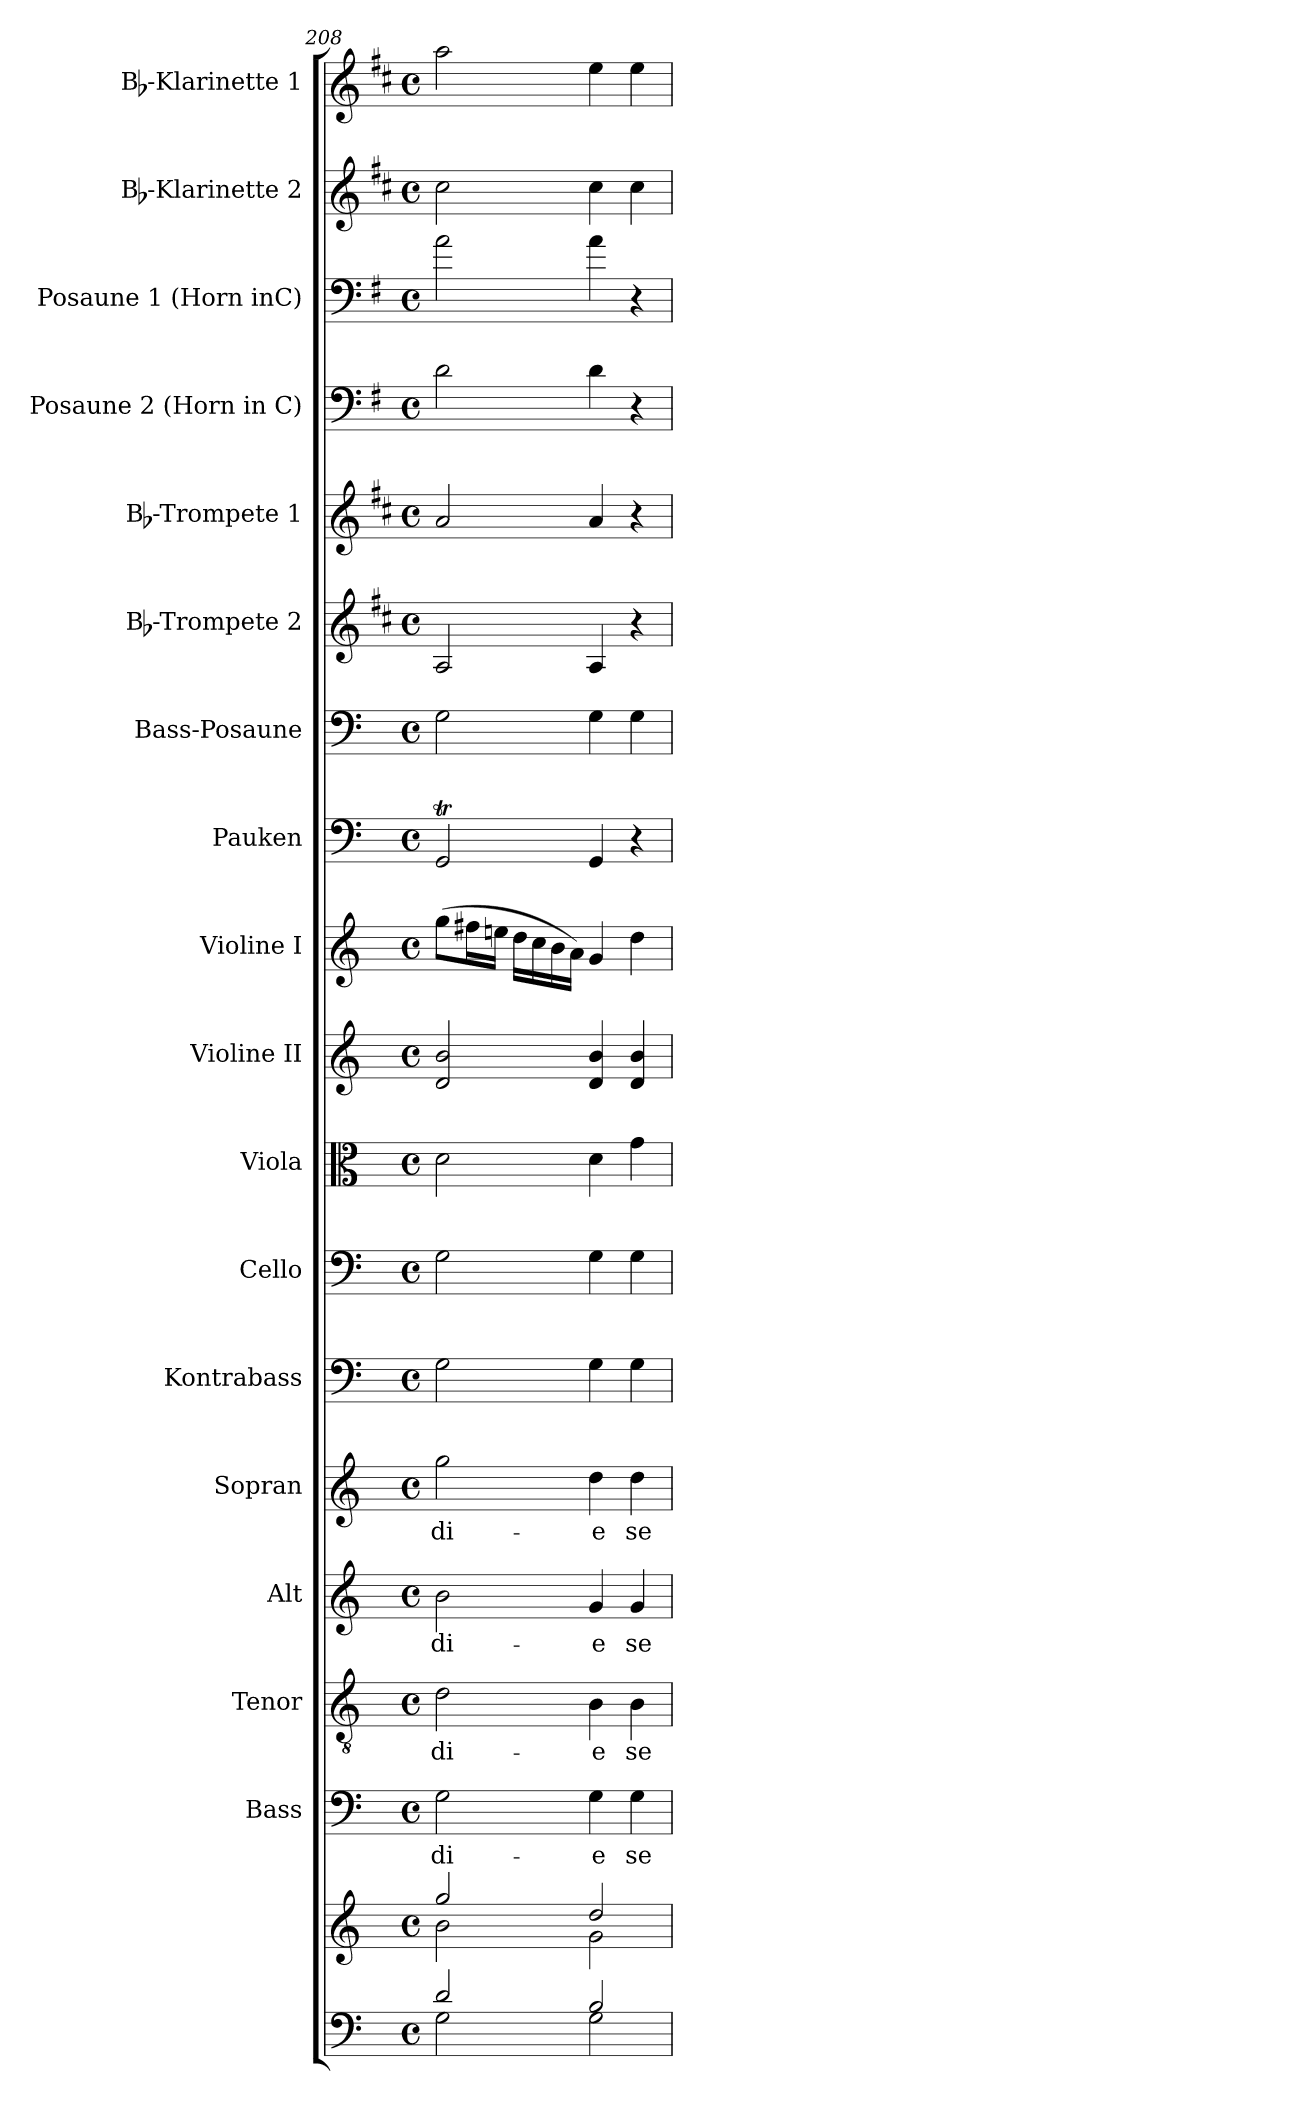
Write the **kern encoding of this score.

**kern	**kern	**kern	**text	**kern	**text	**kern	**text	**kern	**text	**kern	**kern	**kern	**kern	**kern	**kern	**kern	**kern	**kern	**kern	**kern	**kern	**kern
*part18	*part18	*part17	*part17	*part16	*part16	*part15	*part15	*part14	*part14	*part13	*part12	*part11	*part10	*part9	*part8	*part7	*part6	*part5	*part4	*part3	*part2	*part1
*staff19	*staff18	*staff17	*staff17	*staff16	*staff16	*staff15	*staff15	*staff14	*staff14	*staff13	*staff12	*staff11	*staff10	*staff9	*staff8	*staff7	*staff6	*staff5	*staff4	*staff3	*staff2	*staff1
*	*	*I"Bass	*	*I"Tenor	*	*I"Alt	*	*I"Sopran	*	*I"Kontrabass	*I"Cello	*I"Viola	*I"Violine II	*I"Violine I	*I"Pauken	*I"Bass-Posaune	*I"Bb-Trompete 2	*I"Bb-Trompete 1	*I"Posaune 2 (Horn in C)	*I"Posaune 1 (Horn inC)	*I"Bb-Klarinette 2	*I"Bb-Klarinette 1
*	*	*I'B.	*	*I'T.	*	*I'A.	*	*I'S.	*	*I'Kb.	*	*I'Vla.	*I'Vl. II	*I'Vl. I	*I'Pk.	*I'B-Pos.	*I'Bb Trp. 2	*I'Bb Trp. 1	*I'Pos. 2	*I'Pos. 1	*I'Bb Kl. 2	*I'Bb Kl. 1
*clefF4	*clefG2	*clefF4	*	*clefGv2	*	*clefG2	*	*clefG2	*	*clefF4	*clefF4	*clefC3	*clefG2	*clefG2	*clefF4	*clefF4	*clefG2	*clefG2	*clefF4	*clefF4	*clefG2	*clefG2
*	*	*	*	*	*	*	*	*	*	*ITrd7c12	*	*	*	*	*	*	*ITrd1c2	*ITrd1c2	*ITrd4c7	*ITrd4c7	*ITrd1c2	*ITrd1c2
*k[]	*k[]	*k[]	*	*k[]	*	*k[]	*	*k[]	*	*k[]	*k[]	*k[]	*k[]	*k[]	*k[]	*k[]	*k[]	*k[]	*k[]	*k[]	*k[]	*k[]
*C:	*C:	*C:	*	*C:	*	*C:	*	*C:	*	*C:	*C:	*C:	*C:	*C:	*C:	*C:	*C:	*C:	*C:	*C:	*C:	*C:
*M4/4	*M4/4	*M4/4	*	*M4/4	*	*M4/4	*	*M4/4	*	*M4/4	*M4/4	*M4/4	*M4/4	*M4/4	*M4/4	*M4/4	*M4/4	*M4/4	*M4/4	*M4/4	*M4/4	*M4/4
*met(c)	*met(c)	*met(c)	*	*met(c)	*	*met(c)	*	*met(c)	*	*met(c)	*met(c)	*met(c)	*met(c)	*met(c)	*met(c)	*met(c)	*met(c)	*met(c)	*met(c)	*met(c)	*met(c)	*met(c)
=208	=208	=208	=208	=208	=208	=208	=208	=208	=208	=208	=208	=208	=208	=208	=208	=208	=208	=208	=208	=208	=208	=208
*^	*^	*	*	*	*	*	*	*	*	*	*	*	*	*	*	*	*	*	*	*	*	*
!	!	!	!	!	!LO:LY:b	!	!LO:LY:b	!	!LO:LY:b	!	!LO:LY:b	!	!	!	!	!	!	!	!	!	!	!	!	!
2d/	2G\	2gg/	2b\	2G\	di-	2d\	di-	2b\	di-	2gg\	di-	2GG\	2G\	2d\	2d/ 2b/	(>8gg\L	2GGT/	2G\	2G/	2g/	2G\	2d\	2b\	2gg\
.	.	.	.	.	.	.	.	.	.	.	.	.	.	.	.	16ff#X\L	.	.	.	.	.	.	.	.
.	.	.	.	.	.	.	.	.	.	.	.	.	.	.	.	16een\JJ	.	.	.	.	.	.	.	.
.	.	.	.	.	.	.	.	.	.	.	.	.	.	.	.	16dd\LL	.	.	.	.	.	.	.	.
.	.	.	.	.	.	.	.	.	.	.	.	.	.	.	.	16cc\	.	.	.	.	.	.	.	.
.	.	.	.	.	.	.	.	.	.	.	.	.	.	.	.	16b\	.	.	.	.	.	.	.	.
.	.	.	.	.	.	.	.	.	.	.	.	.	.	.	.	16a\JJ)	.	.	.	.	.	.	.	.
!	!	!	!	!	!LO:LY:b	!	!LO:LY:b	!	!LO:LY:b	!	!LO:LY:b	!	!	!	!	!	!	!	!	!	!	!	!	!
2B/	2G\	2dd/	2g\	4G\	-e	4B\	-e	4g/	-e	4dd\	-e	4GG\	4G\	4d\	4d/ 4b/	4g/	4GG/	4G\	4G/	4g/	4G\	4d\	4b\	4dd\
!	!	!	!	!	!LO:LY:b	!	!LO:LY:b	!	!LO:LY:b	!	!LO:LY:b	!	!	!	!	!	!	!	!	!	!	!	!	!
.	.	.	.	4G\	se-	4B\	se-	4g/	se-	4dd\	se-	4GG\	4G\	4g\	4d/ 4b/	4dd\	4r	4G\	4r	4r	4r	4r	4b\	4dd\
*v	*v	*	*	*	*	*	*	*	*	*	*	*	*	*	*	*	*	*	*	*	*	*	*	*
*	*v	*v	*	*	*	*	*	*	*	*	*	*	*	*	*	*	*	*	*	*	*	*	*
=	=	=	=	=	=	=	=	=	=	=	=	=	=	=	=	=	=	=	=	=	=	=
*-	*-	*-	*-	*-	*-	*-	*-	*-	*-	*-	*-	*-	*-	*-	*-	*-	*-	*-	*-	*-	*-	*-
